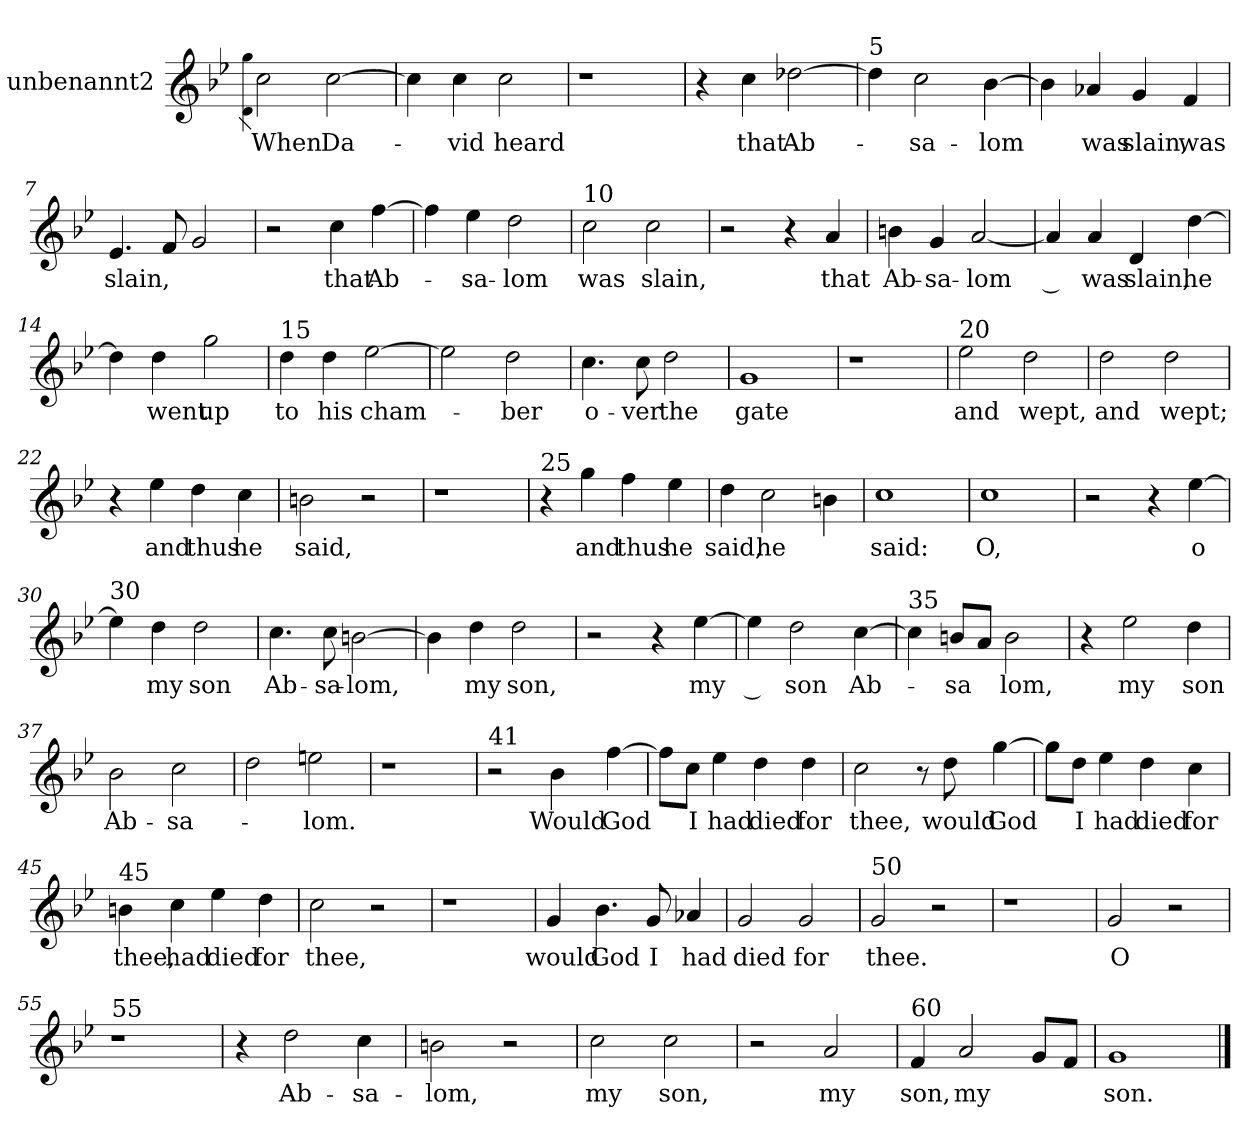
**kern	**text
*part1	*part1
*staff1	*staff1
*I"unbenannt2	*
*clefG2	*
*k[b-e-]	*
=1	=1
4qd 4qgg	.
!	!LO:LY:b
2cc\	When
!	!LO:LY:b
[2cc\	Da-
=2	=2
4cc\]	.
!	!LO:LY:b
4cc\	vid
!	!LO:LY:b
2cc\	heard
=3	=3
1r	.
=4	=4
4r	.
!	!LO:LY:b
4cc\	that
!	!LO:LY:b
[2dd-X\	Ab-
=5	=5
!LO:TX:a:t=5	!
4dd-\]	.
!	!LO:LY:b
2cc\	sa-
!	!LO:LY:b
[4b-\	lom
=6	=6
4b-\]	.
!	!LO:LY:b
4a-X/	was
!	!LO:LY:b
4g/	slain,
!	!LO:LY:b
4f/	was
!!LO:LB:g=z
=7	=7
!	!LO:LY:b
4.e-/	slain,
8f/	.
2g/	.
=8	=8
2r	.
!	!LO:LY:b
4cc\	that
!	!LO:LY:b
[4ff\	Ab-
=9	=9
4ff\]	.
!	!LO:LY:b
4ee-\	sa-
!	!LO:LY:b
2dd\	lom
=10	=10
!LO:TX:a:t=10	!
!	!LO:LY:b
2cc\	was
!	!LO:LY:b
2cc\	slain,
=11	=11
2r	.
4r	.
!	!LO:LY:b
4a/	that
=12	=12
!	!LO:LY:b
4bn\	Ab-
!	!LO:LY:b
4g/	sa-
!	!LO:LY:b
[2a/	lom
!!LO:LB:g=z
=13	=13
!	!LO:LY:b
4a/]	__
!	!LO:LY:b
4a/	was
!	!LO:LY:b
4d/	slain,
!	!LO:LY:b
[4dd\	he
=14	=14
4dd\]	.
!	!LO:LY:b
4dd\	went
!	!LO:LY:b
2gg\	up
=15	=15
!LO:TX:a:t=15	!
!	!LO:LY:b
4dd\	to
!	!LO:LY:b
4dd\	his
!	!LO:LY:b
[2ee-\	cham-
=16	=16
2ee-\]	.
!	!LO:LY:b
2dd\	ber
=17	=17
!	!LO:LY:b
4.cc\	o-
!	!LO:LY:b
8cc\	ver
!	!LO:LY:b
2dd\	the
=18	=18
!	!LO:LY:b
1g	gate
=19	=19
1r	.
!!LO:LB:g=z
=20	=20
!LO:TX:a:t=20	!
!	!LO:LY:b
2ee-\	and
!	!LO:LY:b
2dd\	wept,
=21	=21
!	!LO:LY:b
2dd\	and
!	!LO:LY:b
2dd\	wept;
=22	=22
4r	.
!	!LO:LY:b
4ee-\	and
!	!LO:LY:b
4dd\	thus
!	!LO:LY:b
4cc\	he
=23	=23
!	!LO:LY:b
2bn\	said,
2r	.
=24	=24
1r	.
=25	=25
!LO:TX:a:t=25	!
4r	.
!	!LO:LY:b
4gg\	and
!	!LO:LY:b
4ff\	thus
!	!LO:LY:b
4ee-\	he
=26	=26
!	!LO:LY:b
4dd\	said,
!	!LO:LY:b
2cc\	he
4bn\	.
!!LO:LB:g=z
=27	=27
!	!LO:LY:b
1cc>	said:
=28	=28
!	!LO:LY:b
1cc	O,
=29	=29
2r	.
4r	.
!	!LO:LY:b
[4ee-\	o
=30	=30
!LO:TX:a:t=30	!
4ee-\]	.
!	!LO:LY:b
4dd\	my
!	!LO:LY:b
2dd\	son
=31	=31
!	!LO:LY:b
4.cc\	Ab-
!	!LO:LY:b
8cc\	sa-
!	!LO:LY:b
[2bn\	lom,
=32	=32
4b\]	.
!	!LO:LY:b
4dd\	my
!	!LO:LY:b
2dd\	son,
=33	=33
2r	.
4r	.
!	!LO:LY:b
[4ee-\	my
!!LO:LB:g=z
=34	=34
!	!LO:LY:b
4ee-\]	__
!	!LO:LY:b
2dd\	son
!	!LO:LY:b
[4cc\	Ab-
=35	=35
!LO:TX:a:t=35	!
4cc\]	.
!	!LO:LY:b
8bn/L	sa
!	!LO:LY:b
8a/J	-
!	!LO:LY:b
2b\	lom,
=36	=36
4r	.
!	!LO:LY:b
2ee-\	my
!	!LO:LY:b
4dd\	son
=37	=37
!	!LO:LY:b
2b-\	Ab-
!	!LO:LY:b
2cc\	sa-
=38	=38
2dd\	.
!	!LO:LY:b
2een\	lom.
=39	=39
1r	.
=40	=40
1r	.
!!LO:LB:g=z
=41	=41
!LO:TX:a:t=41	!
2r	.
!	!LO:LY:b
4b-\	Would
!	!LO:LY:b
[4ff\	God
=42	=42
8ff\L]	.
!	!LO:LY:b
8cc\J	I
!	!LO:LY:b
4ee-\	had
!	!LO:LY:b
4dd\	died
!	!LO:LY:b
4dd\	for
=43	=43
!	!LO:LY:b
2cc\	thee,
8r	.
!	!LO:LY:b
8dd\	would
!	!LO:LY:b
[4gg\	God
=44	=44
8gg\L]	.
!	!LO:LY:b
8dd\J	I
!	!LO:LY:b
4ee-\	had
!	!LO:LY:b
4dd\	died
!	!LO:LY:b
4cc\	for
=45	=45
!LO:TX:a:t=45	!
!	!LO:LY:b
4bn\	thee,
!	!LO:LY:b
4cc\	had
!	!LO:LY:b
4ee-\	died
!	!LO:LY:b
4dd\	for
!!LO:LB:g=z
=46	=46
!	!LO:LY:b
2cc\	thee,
2r	.
=47	=47
1r	.
=48	=48
!	!LO:LY:b
4g/	would
!	!LO:LY:b
4.b-\	God
!	!LO:LY:b
8g/	I
!	!LO:LY:b
4a-X/	had
=49	=49
!	!LO:LY:b
2g/	died
!	!LO:LY:b
2g/	for
=50	=50
!LO:TX:a:t=50	!
!	!LO:LY:b
2g/	thee.
2r	.
=51	=51
1r	.
=52	=52
1r	.
=53	=53
1r	.
=54	=54
!	!LO:LY:b
2g/	O
2r	.
!!LO:LB:g=z
=55	=55
!LO:TX:a:t=55	!
1r	.
=56	=56
4r	.
!	!LO:LY:b
2dd\	Ab-
!	!LO:LY:b
4cc\	sa-
=57	=57
!	!LO:LY:b
2bn\	lom,
2r	.
=58	=58
!	!LO:LY:b
2cc\	my
!	!LO:LY:b
2cc\	son,
=59	=59
2r	.
!	!LO:LY:b
2a/	my
=60	=60
!LO:TX:a:t=60	!
!	!LO:LY:b
4f/	son,
!	!LO:LY:b
2a/	my
8g/L	.
8f/J	.
=61	=61
!	!LO:LY:b
1g>	son.
==	==
*-	*-
